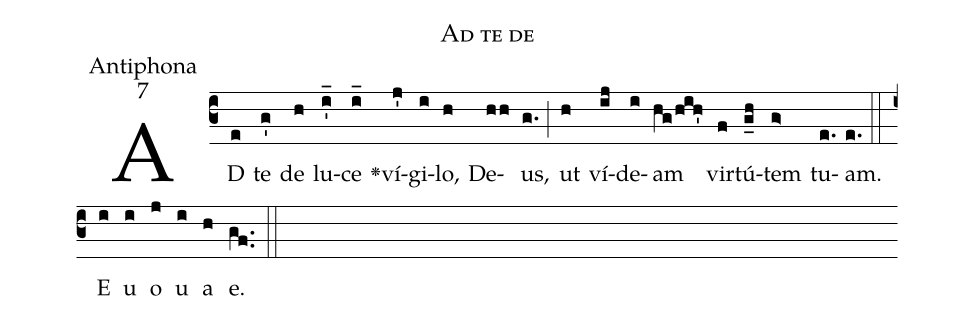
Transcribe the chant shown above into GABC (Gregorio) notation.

name:Ad te de;
office-part:Antiphona;
mode:7;
%%
(c3)AD(e) te(g') de(h) lu(i_')ce(i_) <v>\greheightstar</v> ví(j')gi(i)lo,(h) De(hh)us,(g.) (;) ut(h) ví(ij)de(i)am(hg/hih') vir(f)tú(g_h)tem(g>) tu(e.)am.(e.) (::) E(i) u(i) o(j) u(i) a(h) e.(gf..) (::)
